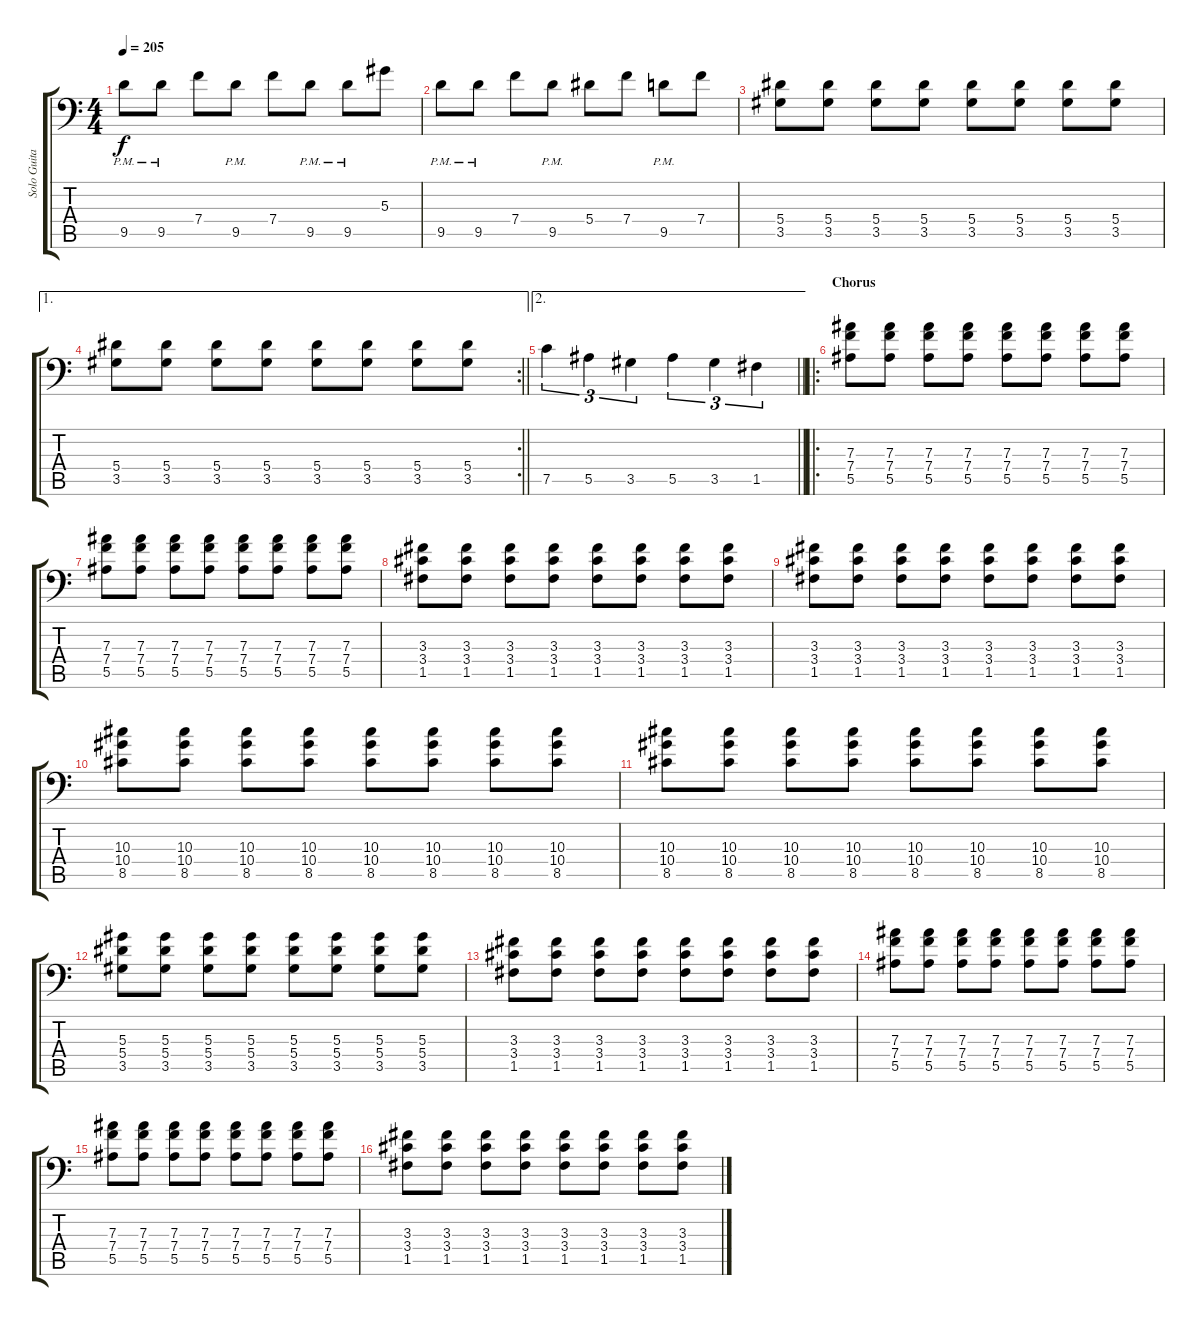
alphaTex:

\track ("Solo Guitar" "Solo Guita") {instrument distortionguitar}
\staff {score tabs}
\tuning (C4 G3 Eb3 Bb2 F2 Bb1) {hide}
\ts (4 4)
\tempo 205
\clef f4
\ks c
9.5{pm}.8{dy f} 9.5{pm}.8 7.4.8 9.5{pm}.8 7.4.8 9.5{pm}.8 9.5{pm}.8 5.3.8 |
9.5{pm}.8 9.5{pm}.8 7.4.8 9.5{pm}.8 5.4.8 7.4.8 9.5{pm}.8 7.4.8 |
(5.4 3.5).8 (5.4 3.5).8 (5.4 3.5).8 (5.4 3.5).8 (5.4 3.5).8 (5.4 3.5).8 (5.4 3.5).8 (5.4 3.5).8 |
\ae 1
\rc 2
\barLineRight lightlight
(5.4 3.5).8 (5.4 3.5).8 (5.4 3.5).8 (5.4 3.5).8 (5.4 3.5).8 (5.4 3.5).8 (5.4 3.5).8 (5.4 3.5).8 |
\ae 2
\barLineRight lightlight
7.5.4{tu (3 2) volume 16} 5.5.4{tu (3 2)} 3.5.4{tu (3 2)} 5.5.4{tu (3 2)} 3.5.4{tu (3 2)} 1.5.4{tu (3 2)} |
\ro
\section ("" "Chorus")
(7.3 7.4 5.5).8 (7.3 7.4 5.5).8 (7.3 7.4 5.5).8 (7.3 7.4 5.5).8 (7.3 7.4 5.5).8 (7.3 7.4 5.5).8 (7.3 7.4 5.5).8 (7.3 7.4 5.5).8 |
(7.3 7.4 5.5).8 (7.3 7.4 5.5).8 (7.3 7.4 5.5).8 (7.3 7.4 5.5).8 (7.3 7.4 5.5).8 (7.3 7.4 5.5).8 (7.3 7.4 5.5).8 (7.3 7.4 5.5).8 |
(3.3 3.4 1.5).8 (3.3 3.4 1.5).8 (3.3 3.4 1.5).8 (3.3 3.4 1.5).8 (3.3 3.4 1.5).8 (3.3 3.4 1.5).8 (3.3 3.4 1.5).8 (3.3 3.4 1.5).8 |
(3.3 3.4 1.5).8 (3.3 3.4 1.5).8 (3.3 3.4 1.5).8 (3.3 3.4 1.5).8 (3.3 3.4 1.5).8 (3.3 3.4 1.5).8 (3.3 3.4 1.5).8 (3.3 3.4 1.5).8 |
(10.3 10.4 8.5).8 (10.3 10.4 8.5).8 (10.3 10.4 8.5).8 (10.3 10.4 8.5).8 (10.3 10.4 8.5).8 (10.3 10.4 8.5).8 (10.3 10.4 8.5).8 (10.3 10.4 8.5).8 |
(10.3 10.4 8.5).8 (10.3 10.4 8.5).8 (10.3 10.4 8.5).8 (10.3 10.4 8.5).8 (10.3 10.4 8.5).8 (10.3 10.4 8.5).8 (10.3 10.4 8.5).8 (10.3 10.4 8.5).8 |
(5.3 5.4 3.5).8 (5.3 5.4 3.5).8 (5.3 5.4 3.5).8 (5.3 5.4 3.5).8 (5.3 5.4 3.5).8 (5.3 5.4 3.5).8 (5.3 5.4 3.5).8 (5.3 5.4 3.5).8 |
(3.3 3.4 1.5).8 (3.3 3.4 1.5).8 (3.3 3.4 1.5).8 (3.3 3.4 1.5).8 (3.3 3.4 1.5).8 (3.3 3.4 1.5).8 (3.3 3.4 1.5).8 (3.3 3.4 1.5).8 |
(7.3 7.4 5.5).8 (7.3 7.4 5.5).8 (7.3 7.4 5.5).8 (7.3 7.4 5.5).8 (7.3 7.4 5.5).8 (7.3 7.4 5.5).8 (7.3 7.4 5.5).8 (7.3 7.4 5.5).8 |
(7.3 7.4 5.5).8 (7.3 7.4 5.5).8 (7.3 7.4 5.5).8 (7.3 7.4 5.5).8 (7.3 7.4 5.5).8 (7.3 7.4 5.5).8 (7.3 7.4 5.5).8 (7.3 7.4 5.5).8 |
(3.3 3.4 1.5).8 (3.3 3.4 1.5).8 (3.3 3.4 1.5).8 (3.3 3.4 1.5).8 (3.3 3.4 1.5).8 (3.3 3.4 1.5).8 (3.3 3.4 1.5).8 (3.3 3.4 1.5).8
